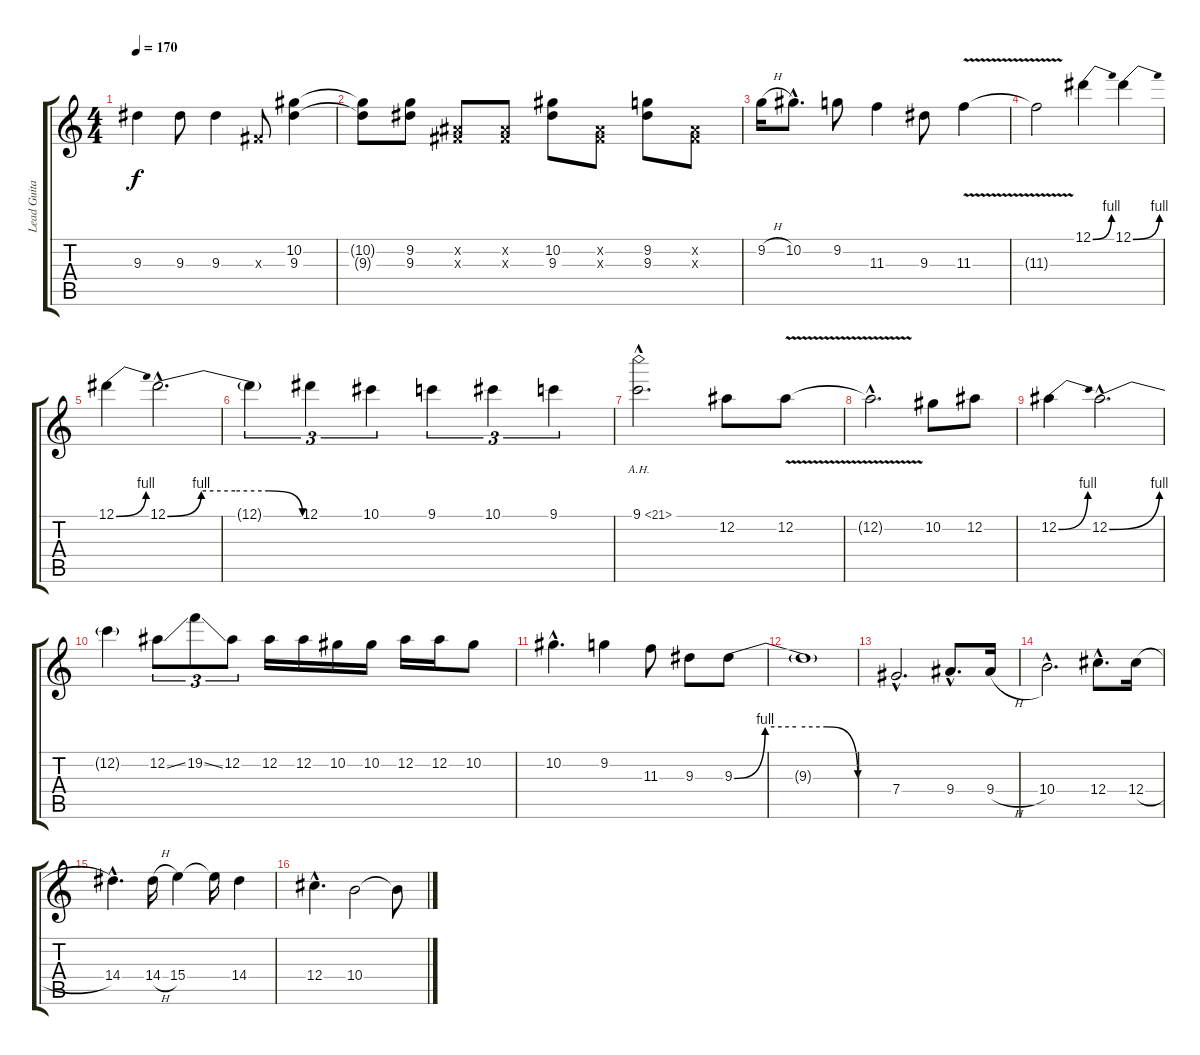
\track ("Lead Guitar" "Lead Guita") {instrument overdrivenguitar}
\staff {score tabs}
\tuning (Eb4 Bb3 Gb3 Db3 Ab2 Eb2) {hide}
\ts (4 4)
\tempo 170
\clef g2
\ks c
9.3.4{dy f} 9.3.8 9.3.4 0.3{x}.8 (10.2 9.3).4 |
(10.2{t} 9.3{t}).8 (9.2 9.3).8 (0.2{x} 0.3{x}).8 (0.2{x} 0.3{x}).8 (10.2 9.3).8 (0.2{x} 0.3{x}).8 (9.2 9.3).8 (0.2{x} 0.3{x}).8 |
9.2{h}.16 10.2{hac}.8{d} 9.2.8 11.3.4 9.3.8 11.3{v}.4 |
11.3{t}.2 12.1{be (bend 0 0 60 4)}.4 12.1{be (bend 0 0 60 4)}.4 |
12.1{be (bend 0 0 60 4)}.4 12.1{be (custom 0 0 15 4 30 4 45 4 60 0) hac}.2{d} |
12.1{t}.4{tu (3 2)} 12.1.4{tu (3 2)} 10.1.4{tu (3 2)} 9.1.4{tu (3 2)} 10.1.4{tu (3 2)} 9.1.4{tu (3 2)} |
9.1{ah 12 hac}.2{d} 12.2.8 12.2{v}.8 |
12.2{hac t}.2{d} 10.2.8 12.2.8 |
12.2{be (bend 0 0 60 4)}.4 12.2{be (bend 0 0 60 4) hac}.2{d} |
12.2{t}.4 12.2{ss}.8{tu (3 2)} 19.2{ss}.8{tu (3 2)} 12.2.8{tu (3 2)} 12.2.16 12.2.16 10.2.16 10.2.16 12.2.16 12.2.16 10.2.8 |
10.2{hac}.4{d} 9.2.4 11.3.8 9.3.8 9.3{be (custom 0 0 15 4 30 4 45 4 60 0)}.8 |
9.3{t}.1 |
7.4{hac}.2{d} 9.4{hac}.8{d} 9.4{h}.16 |
10.4{hac}.2{d} 12.4{hac}.8{d} 12.4{h}.16 |
14.4{hac}.4{d} 14.4{h}.16 15.4.4 15.4{t}.16 14.4.4 |
12.4{hac}.4{d} 10.4.2 10.4{t}.8
